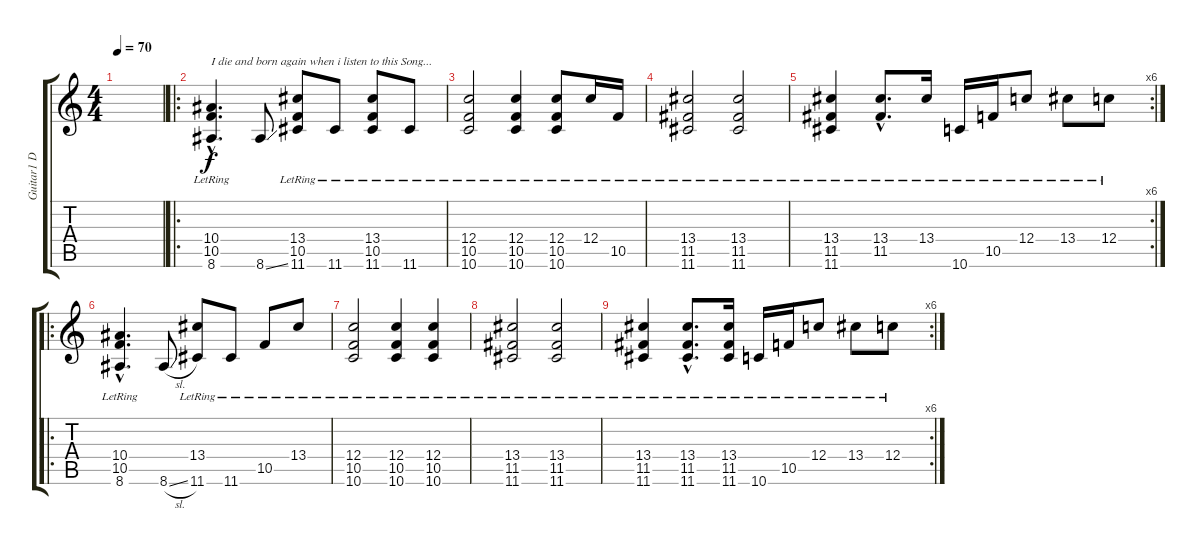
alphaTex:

\track ("Guitar1 D" "Guitar1 D") {instrument acousticguitarsteel}
\staff {score tabs}
\tuning (D4 A3 F3 C3 G2 D2) {hide}
\ts (4 4)
\tempo 70
\clef g2
\ks c
|
\ro
(10.4{hac lr} 10.5{hac lr} 8.6{hac lr}).4{d txt "I die and born again when i listen to this Song..."} 8.6{ss}.8 (13.4{lr} 10.5{lr} 11.6{lr}).8 11.6{lr}.8 (13.4{lr} 10.5{lr} 11.6{lr}).8 11.6{lr}.8 |
(12.4{lr} 10.5{lr} 10.6{lr}).2 (12.4{lr} 10.5{lr} 10.6{lr}).4 (12.4{lr} 10.5{lr} 10.6{lr}).8 12.4{lr}.16 10.5{lr}.16 |
(13.4{lr} 11.5{lr} 11.6{lr}).2 (13.4{lr} 11.5{lr} 11.6{lr}).2 |
\rc 6
(13.4{lr} 11.5{lr} 11.6{lr}).4 (13.4{hac lr} 11.5{hac lr}).8{d} 13.4{lr}.16 10.6{lr}.16 10.5{lr}.16 12.4{lr}.8 13.4{lr}.8 12.4{lr}.8 |
\ro
(10.4{hac lr} 10.5{hac lr} 8.6{hac lr}).4{d volume 15 instrument distortionguitar} 8.6{sl}.8 (13.4{lr} 11.6{lr}).8 11.6{lr}.8 10.5{lr}.8 13.4{lr}.8 |
(12.4{lr} 10.5{lr} 10.6{lr}).2 (12.4{lr} 10.5{lr} 10.6{lr}).4 (12.4{lr} 10.5{lr} 10.6{lr}).4 |
(13.4{lr} 11.5{lr} 11.6{lr}).2 (13.4{lr} 11.5{lr} 11.6{lr}).2 |
\rc 6
(13.4{lr} 11.5{lr} 11.6{lr}).4 (13.4{hac lr} 11.5{hac lr} 11.6{hac lr}).8{d} (13.4{lr} 11.5{lr} 11.6{lr}).16 10.6{lr}.16 10.5{lr}.16 12.4{lr}.8 13.4{lr}.8 12.4{lr}.8
